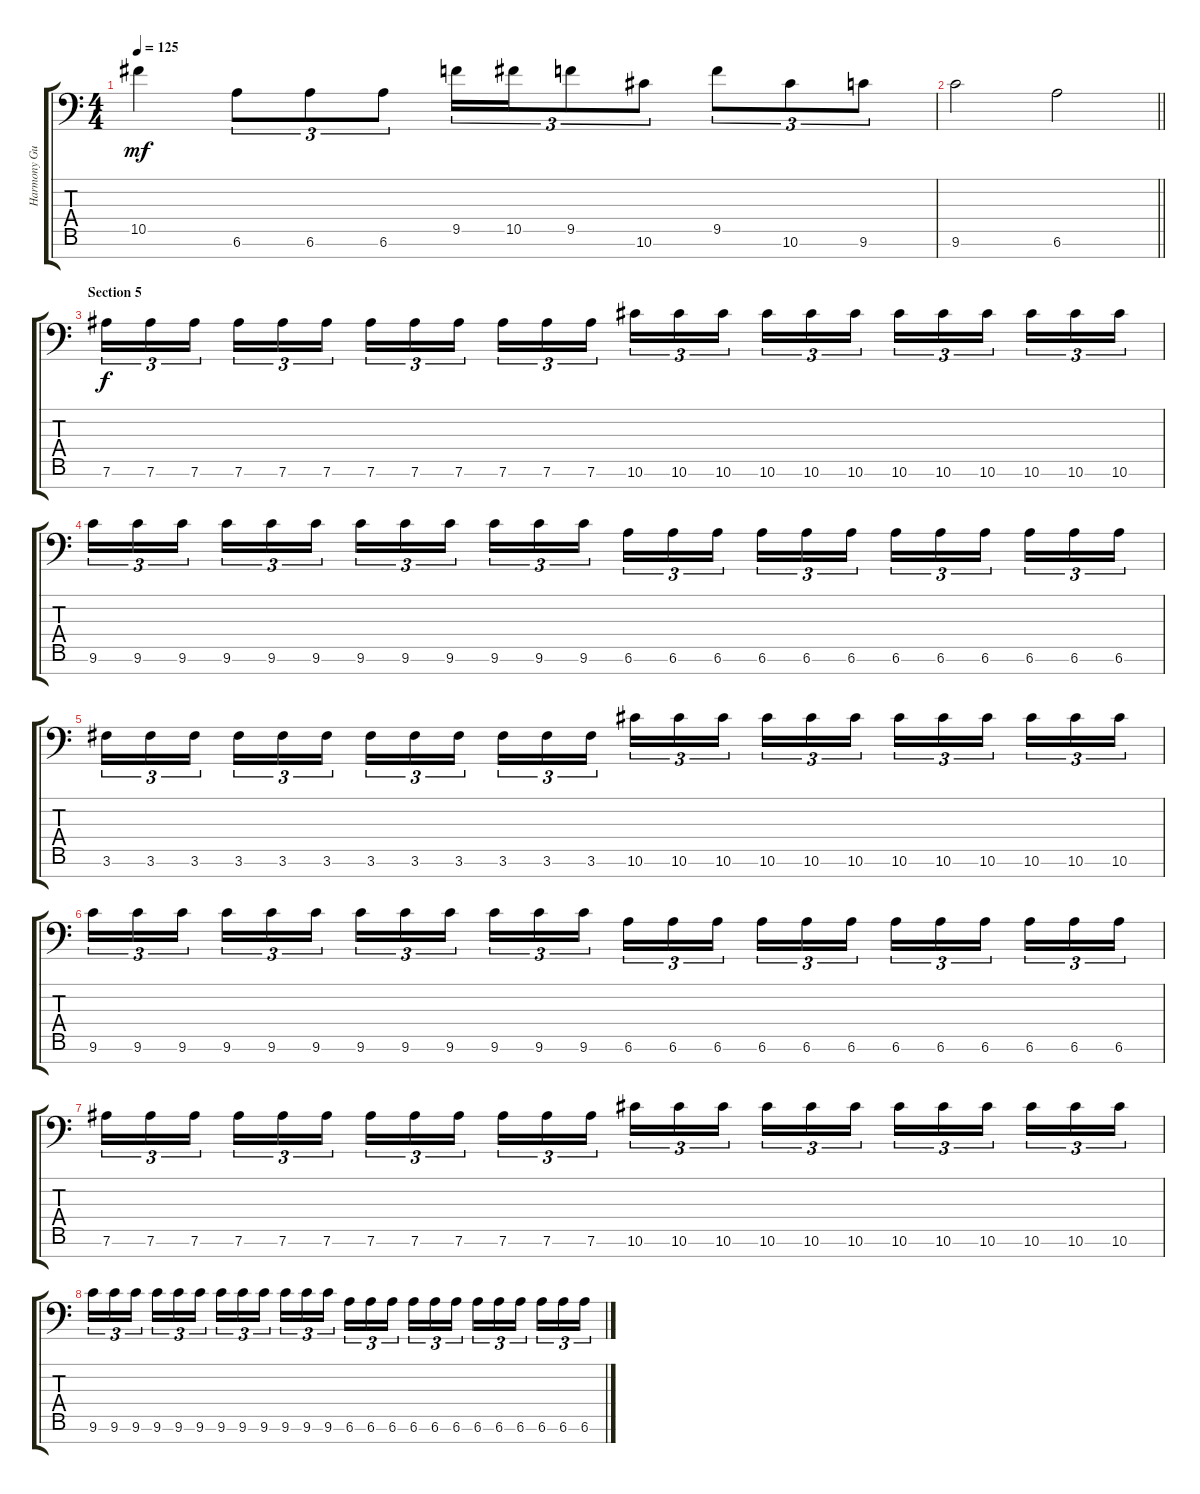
\track ("Harmony Guitar" "Harmony Gu") {instrument distortionguitar}
\staff {score tabs}
\tuning (Eb4 Bb3 Gb3 Db3 Ab2 Eb2 Bb1) {hide}
\ts (4 4)
\tempo 125
\clef f4
\ks c
10.5.4{dy mf} 6.6.8{tu (3 2)} 6.6.8{tu (3 2)} 6.6.8{tu (3 2)} 9.5.16{tu (3 2)} 10.5.16{tu (3 2)} 9.5.8{tu (3 2)} 10.6.8{tu (3 2)} 9.5.8{tu (3 2)} 10.6.8{tu (3 2)} 9.6.8{tu (3 2)} |
\barLineRight lightlight
9.6.2 6.6.2 |
\section ("" "Section 5")
7.6.16{tu (3 2) dy f} 7.6.16{tu (3 2)} 7.6.16{tu (3 2) beam splitsecondary} 7.6.16{tu (3 2)} 7.6.16{tu (3 2)} 7.6.16{tu (3 2)} 7.6.16{tu (3 2)} 7.6.16{tu (3 2)} 7.6.16{tu (3 2) beam splitsecondary} 7.6.16{tu (3 2)} 7.6.16{tu (3 2)} 7.6.16{tu (3 2)} 10.6.16{tu (3 2)} 10.6.16{tu (3 2)} 10.6.16{tu (3 2) beam splitsecondary} 10.6.16{tu (3 2)} 10.6.16{tu (3 2)} 10.6.16{tu (3 2)} 10.6.16{tu (3 2)} 10.6.16{tu (3 2)} 10.6.16{tu (3 2) beam splitsecondary} 10.6.16{tu (3 2)} 10.6.16{tu (3 2)} 10.6.16{tu (3 2)} |
9.6.16{tu (3 2)} 9.6.16{tu (3 2)} 9.6.16{tu (3 2) beam splitsecondary} 9.6.16{tu (3 2)} 9.6.16{tu (3 2)} 9.6.16{tu (3 2)} 9.6.16{tu (3 2)} 9.6.16{tu (3 2)} 9.6.16{tu (3 2) beam splitsecondary} 9.6.16{tu (3 2)} 9.6.16{tu (3 2)} 9.6.16{tu (3 2)} 6.6.16{tu (3 2)} 6.6.16{tu (3 2)} 6.6.16{tu (3 2) beam splitsecondary} 6.6.16{tu (3 2)} 6.6.16{tu (3 2)} 6.6.16{tu (3 2)} 6.6.16{tu (3 2)} 6.6.16{tu (3 2)} 6.6.16{tu (3 2) beam splitsecondary} 6.6.16{tu (3 2)} 6.6.16{tu (3 2)} 6.6.16{tu (3 2)} |
3.6.16{tu (3 2)} 3.6.16{tu (3 2)} 3.6.16{tu (3 2) beam splitsecondary} 3.6.16{tu (3 2)} 3.6.16{tu (3 2)} 3.6.16{tu (3 2)} 3.6.16{tu (3 2)} 3.6.16{tu (3 2)} 3.6.16{tu (3 2) beam splitsecondary} 3.6.16{tu (3 2)} 3.6.16{tu (3 2)} 3.6.16{tu (3 2)} 10.6.16{tu (3 2)} 10.6.16{tu (3 2)} 10.6.16{tu (3 2) beam splitsecondary} 10.6.16{tu (3 2)} 10.6.16{tu (3 2)} 10.6.16{tu (3 2)} 10.6.16{tu (3 2)} 10.6.16{tu (3 2)} 10.6.16{tu (3 2) beam splitsecondary} 10.6.16{tu (3 2)} 10.6.16{tu (3 2)} 10.6.16{tu (3 2)} |
9.6.16{tu (3 2)} 9.6.16{tu (3 2)} 9.6.16{tu (3 2) beam splitsecondary} 9.6.16{tu (3 2)} 9.6.16{tu (3 2)} 9.6.16{tu (3 2)} 9.6.16{tu (3 2)} 9.6.16{tu (3 2)} 9.6.16{tu (3 2) beam splitsecondary} 9.6.16{tu (3 2)} 9.6.16{tu (3 2)} 9.6.16{tu (3 2)} 6.6.16{tu (3 2)} 6.6.16{tu (3 2)} 6.6.16{tu (3 2) beam splitsecondary} 6.6.16{tu (3 2)} 6.6.16{tu (3 2)} 6.6.16{tu (3 2)} 6.6.16{tu (3 2)} 6.6.16{tu (3 2)} 6.6.16{tu (3 2) beam splitsecondary} 6.6.16{tu (3 2)} 6.6.16{tu (3 2)} 6.6.16{tu (3 2)} |
7.6.16{tu (3 2)} 7.6.16{tu (3 2)} 7.6.16{tu (3 2) beam splitsecondary} 7.6.16{tu (3 2)} 7.6.16{tu (3 2)} 7.6.16{tu (3 2)} 7.6.16{tu (3 2)} 7.6.16{tu (3 2)} 7.6.16{tu (3 2) beam splitsecondary} 7.6.16{tu (3 2)} 7.6.16{tu (3 2)} 7.6.16{tu (3 2)} 10.6.16{tu (3 2)} 10.6.16{tu (3 2)} 10.6.16{tu (3 2) beam splitsecondary} 10.6.16{tu (3 2)} 10.6.16{tu (3 2)} 10.6.16{tu (3 2)} 10.6.16{tu (3 2)} 10.6.16{tu (3 2)} 10.6.16{tu (3 2) beam splitsecondary} 10.6.16{tu (3 2)} 10.6.16{tu (3 2)} 10.6.16{tu (3 2)} |
9.6.16{tu (3 2)} 9.6.16{tu (3 2)} 9.6.16{tu (3 2) beam splitsecondary} 9.6.16{tu (3 2)} 9.6.16{tu (3 2)} 9.6.16{tu (3 2)} 9.6.16{tu (3 2)} 9.6.16{tu (3 2)} 9.6.16{tu (3 2) beam splitsecondary} 9.6.16{tu (3 2)} 9.6.16{tu (3 2)} 9.6.16{tu (3 2)} 6.6.16{tu (3 2)} 6.6.16{tu (3 2)} 6.6.16{tu (3 2) beam splitsecondary} 6.6.16{tu (3 2)} 6.6.16{tu (3 2)} 6.6.16{tu (3 2)} 6.6.16{tu (3 2)} 6.6.16{tu (3 2)} 6.6.16{tu (3 2) beam splitsecondary} 6.6.16{tu (3 2)} 6.6.16{tu (3 2)} 6.6.16{tu (3 2)}
